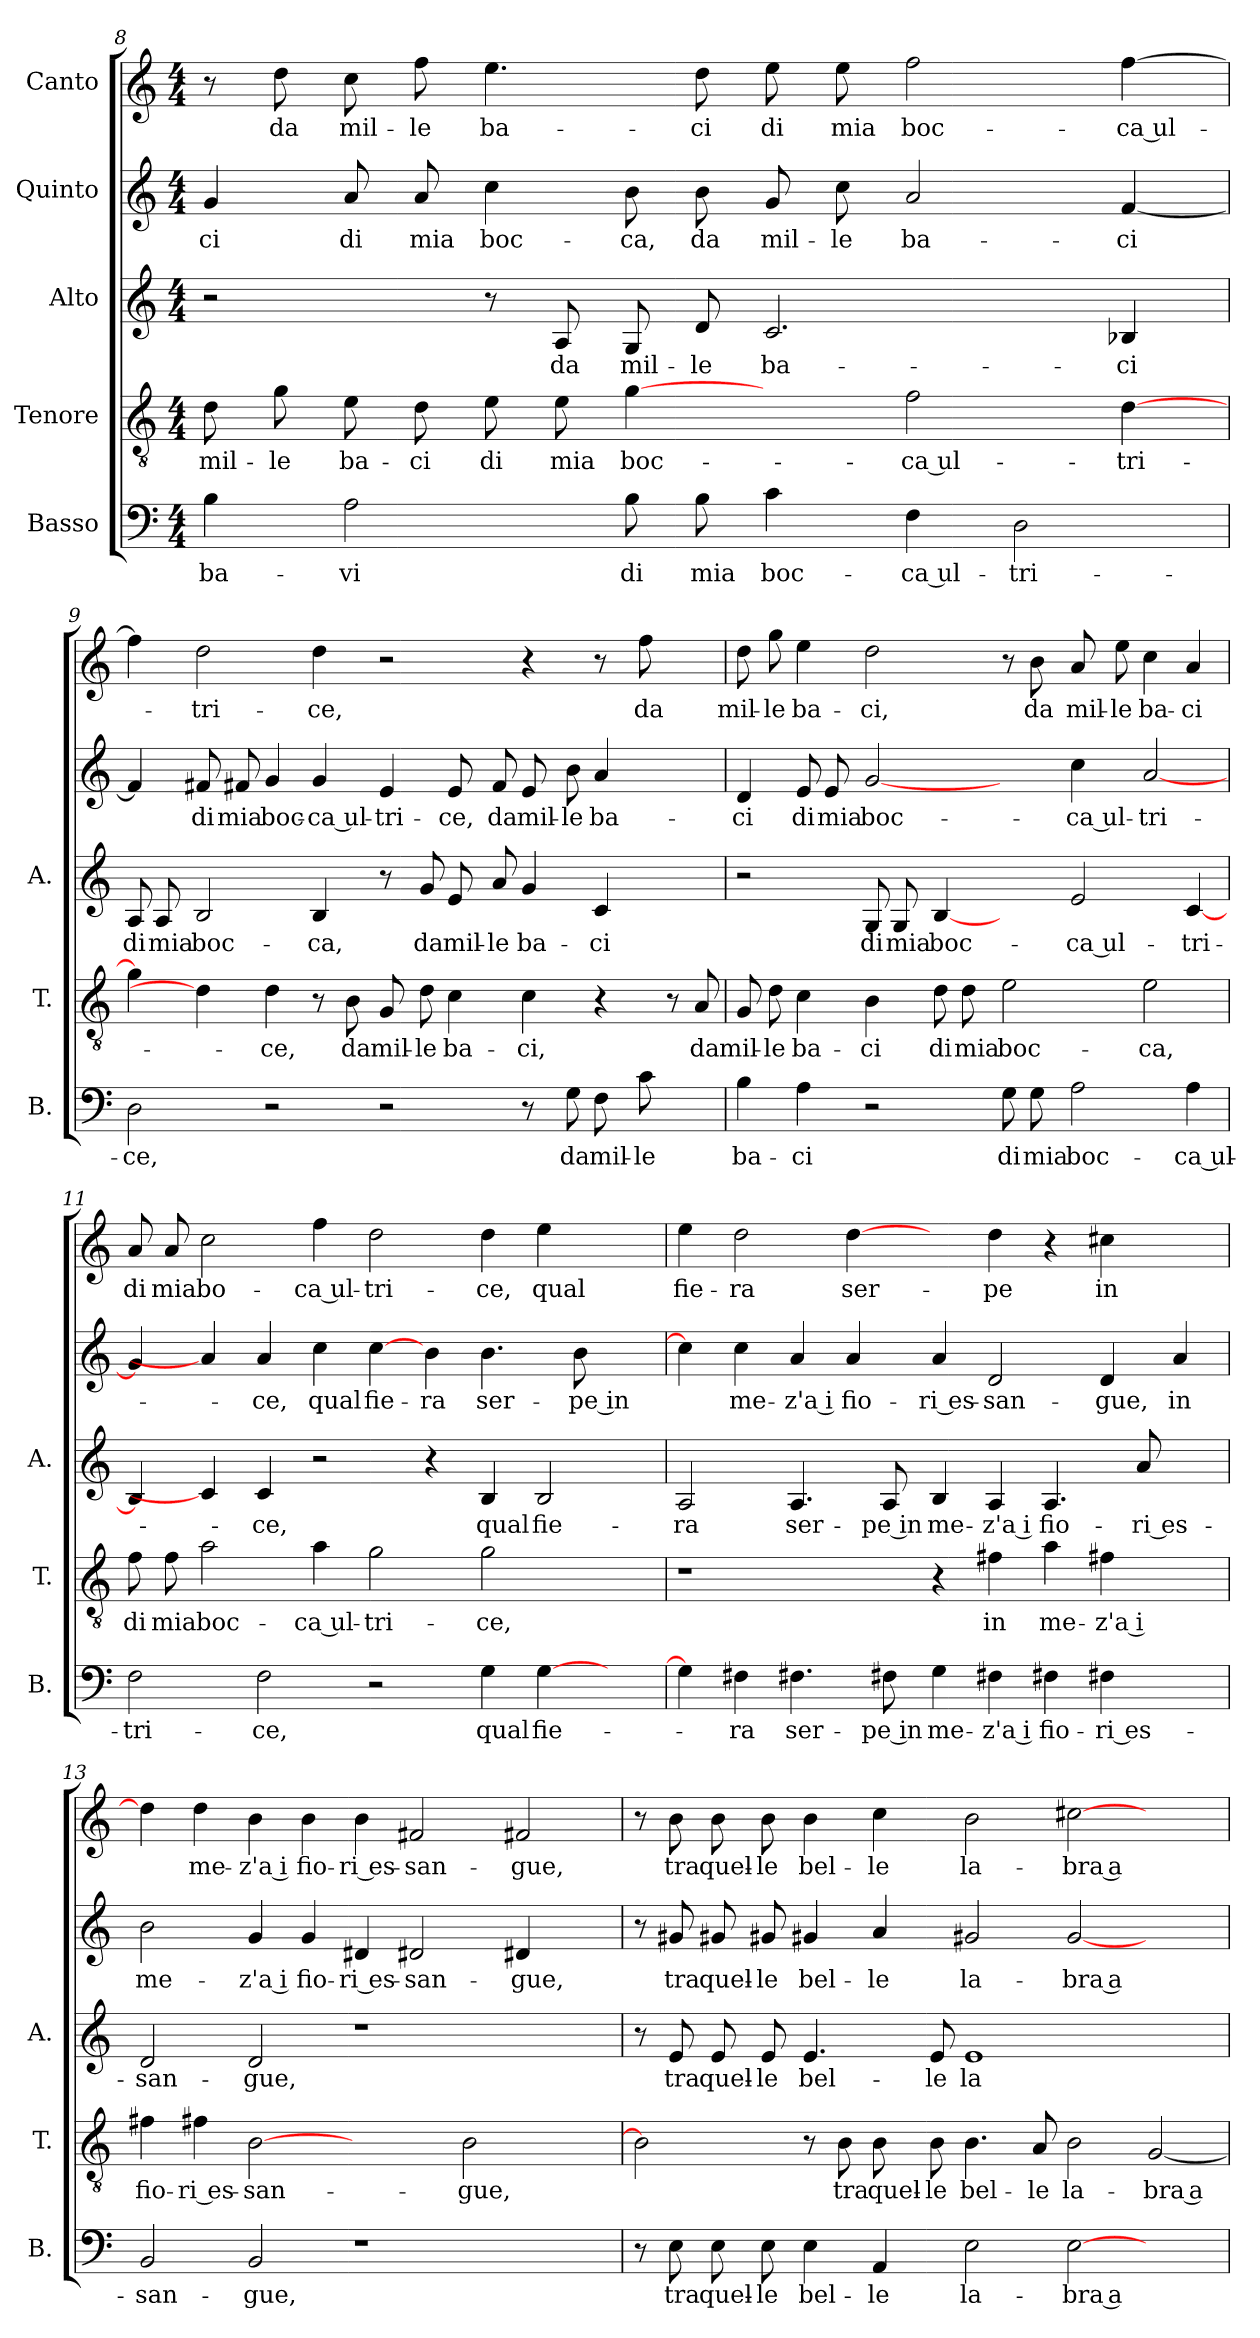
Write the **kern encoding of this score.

**kern	**text	**kern	**text	**kern	**text	**kern	**text	**kern	**text
*part5	*part5	*part4	*part4	*part3	*part3	*part2	*part2	*part1	*part1
*staff5	*staff5	*staff4	*staff4	*staff3	*staff3	*staff2	*staff2	*staff1	*staff1
*I"Basso	*	*I"Tenore	*	*I"Alto	*	*I"Quinto	*	*I"Canto	*
*I'B.	*	*I'T.	*	*I'A.	*	*	*	*	*
*clefF4	*	*clefGv2	*	*clefG2	*	*clefG2	*	*clefG2	*
*k[]	*	*k[]	*	*k[]	*	*k[]	*	*k[]	*
*C:	*	*C:	*	*C:	*	*C:	*	*C:	*
*M4/4	*	*M4/4	*	*M4/4	*	*M4/4	*	*M4/4	*
=8	=8	=8	=8	=8	=8	=8	=8	=8	=8
4B\	ba-	8d\	mil-	2r	.	4g/	-ci	8r	.
.	.	8g\	-le	.	.	.	.	8dd\	da
2A\	-vi	8e\	ba-	.	.	8a/	di	8cc\	mil-
.	.	8d\	-ci	.	.	8a/	mia	8ff\	-le
.	.	8e\	di	8r	.	4cc\	boc-	4.ee\	ba-
.	.	8e\	mia	8A/	da	.	.	.	.
8B\	di	[4g\	boc-	8G/	mil-	8b\	-ca,	.	.
8B\	mia	.	.	8d/	-le	8b\	da	8dd\	-ci
4c\	boc-	4ryy	.	2.c/	ba-	8g/	mil-	8ee\	di
.	.	.	.	.	.	8cc\	-le	8ee\	mia
4F\	-ca ul-	2f\	-ca ul-	.	.	2a/	ba-	2ff\	boc-
2D\	-tri-	.	.	.	.	.	.	.	.
.	.	[4d\	-tri-	4B-X/	-ci	[4f/	-ci	[4ff\	-ca ul-
=9	=9	=9	=9	=9	=9	=9	=9	=9	=9
2D\	-ce,	4g\]	.	8A/	di	4f/]	.	4ff\]	.
.	.	.	.	8A/	mia	.	.	.	.
.	.	4d\]	.	2B/	boc-	8f#X/	di	2dd\	-tri-
.	.	.	.	.	.	8f#X/	mia	.	.
2r	.	4d\	-ce,	.	.	4g/	boc-	.	.
.	.	8r	.	4B/	-ca,	4g/	-ca ul-	4dd\	-ce,
.	.	8B\	da	.	.	.	.	.	.
2r	.	8G/	mil-	8r	.	4e/	-tri-	2r	.
.	.	8d\	-le	8g/	da	.	.	.	.
.	.	4c\	ba-	8e/	mil-	8e/	-ce,	.	.
.	.	.	.	8a/	-le	8f#/	da	.	.
8r	.	4c\	-ci,	4g/	ba-	8e/	mil-	4r	.
8G\	da	.	.	.	.	8b\	-le	.	.
8F\	mil-	4r	.	4c/	-ci	4a/	ba-	8r	.
8c\	-le	.	.	.	.	.	.	8ff\	da
4ryy	.	8r	.	4ryy	.	4ryy	.	4ryy	.
.	.	8A/	da	.	.	.	.	.	.
=10	=10	=10	=10	=10	=10	=10	=10	=10	=10
4B\	ba-	8G/	mil-	2r	.	4d/	-ci	8dd\	mil-
.	.	8d\	-le	.	.	.	.	8gg\	-le
4A\	-ci	4c\	ba-	.	.	8e/	di	4ee\	ba-
.	.	.	.	.	.	8e/	mia	.	.
2r	.	4B\	-ci	8G/	di	[2g/	boc-	2dd\	-ci,
.	.	.	.	8G/	mia	.	.	.	.
.	.	8d\	di	[4B/	boc-	.	.	.	.
.	.	8d\	mia	.	.	.	.	.	.
8G\	di	2e\	boc-	4ryy	.	4ryy	.	8r	.
8G\	mia	.	.	.	.	.	.	8b\	da
2A\	boc-	.	.	2e/	-ca ul-	4cc\	-ca ul-	8a/	mil-
.	.	.	.	.	.	.	.	8ee\	-le
.	.	2e\	-ca,	.	.	[2a/	-tri-	4cc\	ba-
4A\	-ca ul-	.	.	[4c/	-tri-	.	.	4a/	-ci
=11	=11	=11	=11	=11	=11	=11	=11	=11	=11
2F\	-tri-	8f\	di	4B/]	.	4g/]	.	8a/	di
.	.	8f\	mia	.	.	.	.	8a/	mia
.	.	2a\	boc-	4c/]	.	4a/]	.	2cc\	bo-
2F\	-ce,	.	.	4c/	-ce,	4a/	-ce,	.	.
.	.	4a\	-ca ul-	2r	.	4cc\	qual	4ff\	-ca ul-
2r	.	2g\	-tri-	.	.	[4cc\	fie-	2dd\	-tri-
.	.	.	.	4r	.	4b\	-ra	.	.
4G\	qual	2g\	-ce,	4B/	qual	4.b\	ser-	4dd\	-ce,
[4G\	fie-	.	.	2B/	fie-	.	.	4ee\	qual
.	.	.	.	.	.	8b\	-pe in	.	.
4ryy	.	4ryy	.	.	.	4ryy	.	4ryy	.
=12	=12	=12	=12	=12	=12	=12	=12	=12	=12
4G\]	.	1r	.	2A/	-ra	4cc\]	.	4ee\	fie-
4F#X\	-ra	.	.	.	.	4cc\	me-	2dd\	-ra
4.F#X\	ser-	.	.	4.A/	ser-	4a/	-z'a i	.	.
.	.	.	.	.	.	4a/	fio-	[4dd\	ser-
8F#X\	-pe in	.	.	8A/	-pe in	.	.	.	.
4G\	me-	4r	.	4B/	me-	4a/	-ri es-	4ryy	.
4F#X\	-z'a i	4f#X\	in	4A/	-z'a i	2d/	-san-	4dd\	-pe
4F#X\	fio-	4a\	me-	4.A/	fio-	.	.	4r	.
4F#X\	-ri es-	4f#X\	-z'a i	.	.	4d/	-gue,	4cc#X\	in
.	.	.	.	8a/	-ri es-	.	.	.	.
4ryy	.	4ryy	.	4ryy	.	4a/	in	4ryy	.
=13	=13	=13	=13	=13	=13	=13	=13	=13	=13
2BB/	-san-	4f#X\	fio-	2d/	-san-	2b\	me-	4dd\]	.
.	.	4f#X\	-ri es-	.	.	.	.	4dd\	me-
2BB/	-gue,	[2B\	-san-	2d/	-gue,	4g/	-z'a i	4b\	-z'a i
.	.	.	.	.	.	4g/	fio-	4b\	fio-
1r	.	2ryy	.	1r	.	4d#X/	-ri es-	4b\	-ri es-
.	.	.	.	.	.	2d#X/	-san-	2f#X/	-san-
.	.	2B\	-gue,	.	.	.	.	.	.
.	.	.	.	.	.	4d#X/	-gue,	2f#X/	-gue,
4ryy	.	4ryy	.	4ryy	.	4ryy	.	.	.
=14	=14	=14	=14	=14	=14	=14	=14	=14	=14
8r	.	2B\]	.	8r	.	8r	.	8r	.
8E\	tra	.	.	8e/	tra	8g#X/	tra	8b\	tra
8E\	quel-	.	.	8e/	quel-	8g#X/	quel-	8b\	quel-
8E\	-le	.	.	8e/	-le	8g#X/	-le	8b\	-le
4E\	bel-	8r	.	4.e/	bel-	4g#X/	bel-	4b\	bel-
.	.	8B\	tra	.	.	.	.	.	.
4AA/	-le	8B\	quel-	.	.	4a/	-le	4cc\	-le
.	.	8B\	-le	8e/	-le	.	.	.	.
2E\	la-	4.B\	bel-	1e/	la-	2g#X/	la-	2b\	la-
.	.	8A/	-le	.	.	.	.	.	.
[2E\	-bra a	2B\	la-	.	.	[2g#/	-bra a	[2cc#X\	-bra a
2ryy	.	[2G/	-bra a	2ryy	.	2ryy	.	2ryy	.
=	=	=	=	=	=	=	=	=	=
*-	*-	*-	*-	*-	*-	*-	*-	*-	*-
